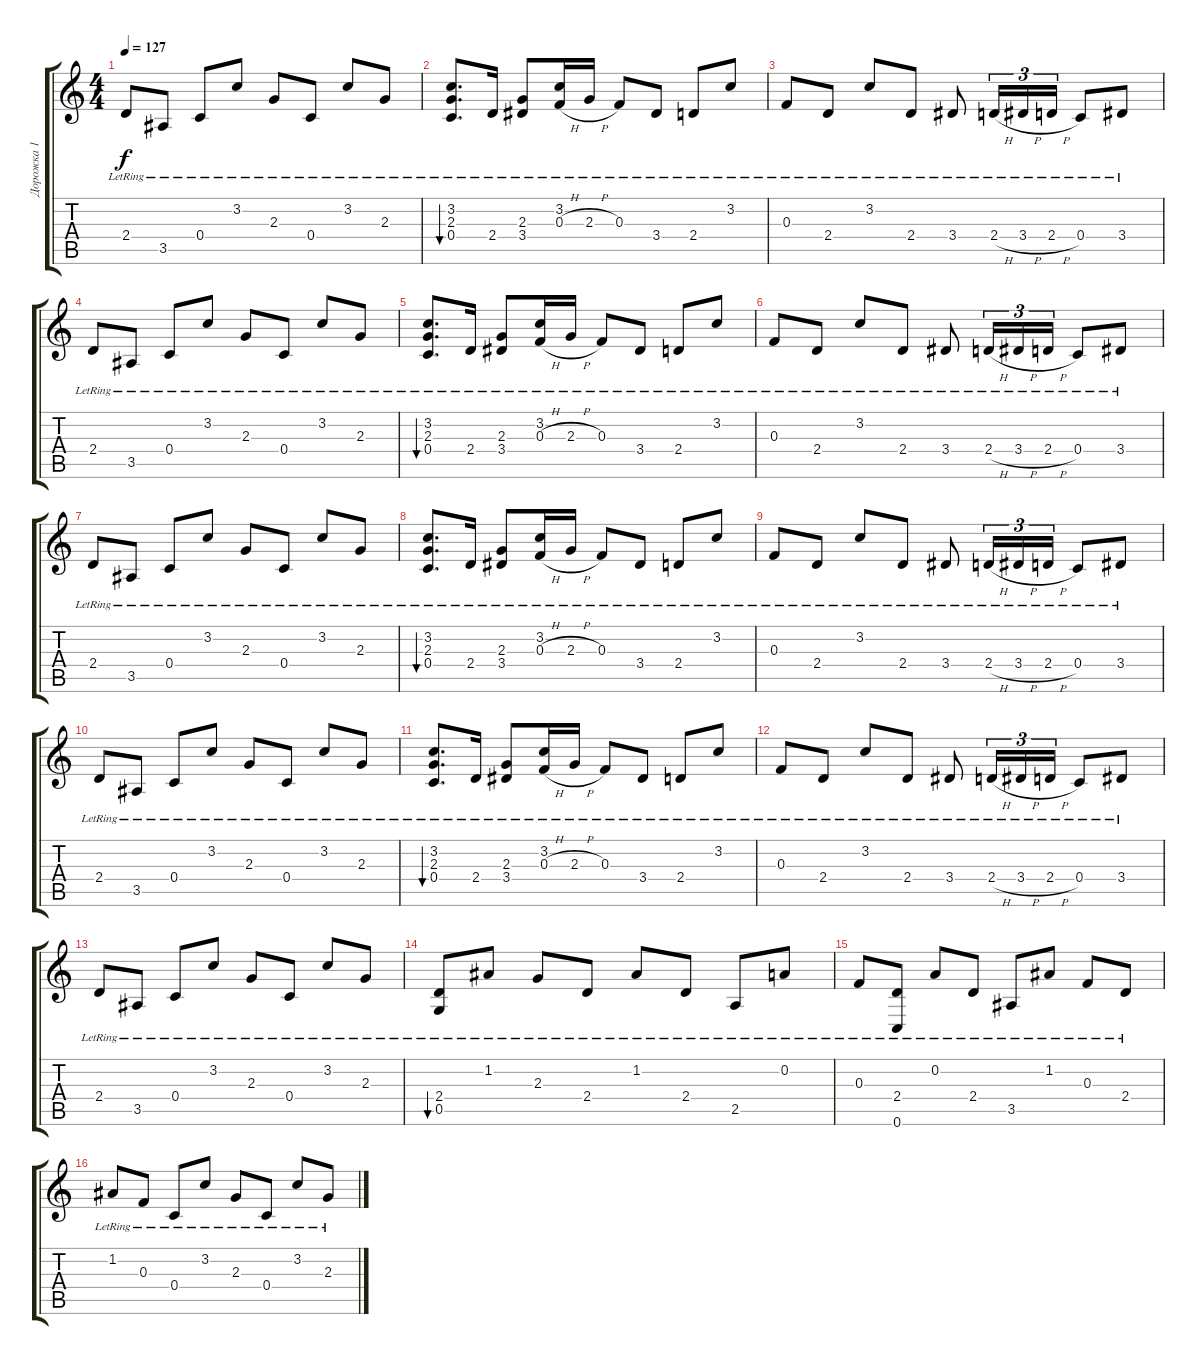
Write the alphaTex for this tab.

\track ("Дорожка 1" "Дорожка 1") {instrument acousticguitarsteel}
\staff {score tabs}
\tuning (D4 A3 F3 C3 G2 C2) {hide}
\ts (4 4)
\tempo 127
\clef g2
\ks c
2.4{lr}.8{dy f} 3.5{lr}.8 0.4{lr}.8 3.2{lr}.8 2.3{lr}.8 0.4{lr}.8 3.2{lr}.8 2.3{lr}.8 |
(3.2{lr} 2.3{lr} 0.4{lr}).8{d bu 240} 2.4{lr}.16 (2.3{lr} 3.4{lr}).8 (3.2{lr} 0.3{h lr}).16 2.3{h lr}.16 0.3{lr}.8 3.4{lr}.8 2.4{lr}.8 3.2{lr}.8 |
0.3{lr}.8 2.4{lr}.8 3.2{lr}.8 2.4{lr}.8 3.4{lr}.8 2.4{h lr}.16{tu (3 2)} 3.4{h lr}.16{tu (3 2)} 2.4{h lr}.16{tu (3 2)} 0.4{lr}.8 3.4{lr}.8 |
2.4{lr}.8 3.5{lr}.8 0.4{lr}.8 3.2{lr}.8 2.3{lr}.8 0.4{lr}.8 3.2{lr}.8 2.3{lr}.8 |
(3.2{lr} 2.3{lr} 0.4{lr}).8{d bu 240} 2.4{lr}.16 (2.3{lr} 3.4{lr}).8 (3.2{lr} 0.3{h lr}).16 2.3{h lr}.16 0.3{lr}.8 3.4{lr}.8 2.4{lr}.8 3.2{lr}.8 |
0.3{lr}.8 2.4{lr}.8 3.2{lr}.8 2.4{lr}.8 3.4{lr}.8 2.4{h lr}.16{tu (3 2)} 3.4{h lr}.16{tu (3 2)} 2.4{h lr}.16{tu (3 2)} 0.4{lr}.8 3.4{lr}.8 |
2.4{lr}.8 3.5{lr}.8 0.4{lr}.8 3.2{lr}.8 2.3{lr}.8 0.4{lr}.8 3.2{lr}.8 2.3{lr}.8 |
(3.2{lr} 2.3{lr} 0.4{lr}).8{d bu 240} 2.4{lr}.16 (2.3{lr} 3.4{lr}).8 (3.2{lr} 0.3{h lr}).16 2.3{h lr}.16 0.3{lr}.8 3.4{lr}.8 2.4{lr}.8 3.2{lr}.8 |
0.3{lr}.8 2.4{lr}.8 3.2{lr}.8 2.4{lr}.8 3.4{lr}.8 2.4{h lr}.16{tu (3 2)} 3.4{h lr}.16{tu (3 2)} 2.4{h lr}.16{tu (3 2)} 0.4{lr}.8 3.4{lr}.8 |
2.4{lr}.8 3.5{lr}.8 0.4{lr}.8 3.2{lr}.8 2.3{lr}.8 0.4{lr}.8 3.2{lr}.8 2.3{lr}.8 |
(3.2{lr} 2.3{lr} 0.4{lr}).8{d bu 240} 2.4{lr}.16 (2.3{lr} 3.4{lr}).8 (3.2{lr} 0.3{h lr}).16 2.3{h lr}.16 0.3{lr}.8 3.4{lr}.8 2.4{lr}.8 3.2{lr}.8 |
0.3{lr}.8 2.4{lr}.8 3.2{lr}.8 2.4{lr}.8 3.4{lr}.8 2.4{h lr}.16{tu (3 2)} 3.4{h lr}.16{tu (3 2)} 2.4{h lr}.16{tu (3 2)} 0.4{lr}.8 3.4{lr}.8 |
2.4{lr}.8 3.5{lr}.8 0.4{lr}.8 3.2{lr}.8 2.3{lr}.8 0.4{lr}.8 3.2{lr}.8 2.3{lr}.8 |
(2.4{lr} 0.5{lr}).8{bu 480} 1.2{lr}.8 2.3{lr}.8 2.4{lr}.8 1.2{lr}.8 2.4{lr}.8 2.5{lr}.8 0.2{lr}.8 |
0.3{lr}.8 (2.4{lr} 0.6).8 0.2{lr}.8 2.4{lr}.8 3.5{lr}.8 1.2{lr}.8 0.3{lr}.8 2.4{lr}.8 |
1.2{lr}.8 0.3{lr}.8 0.4{lr}.8 3.2{lr}.8 2.3{lr}.8 0.4{lr}.8 3.2{lr}.8 2.3{lr}.8
